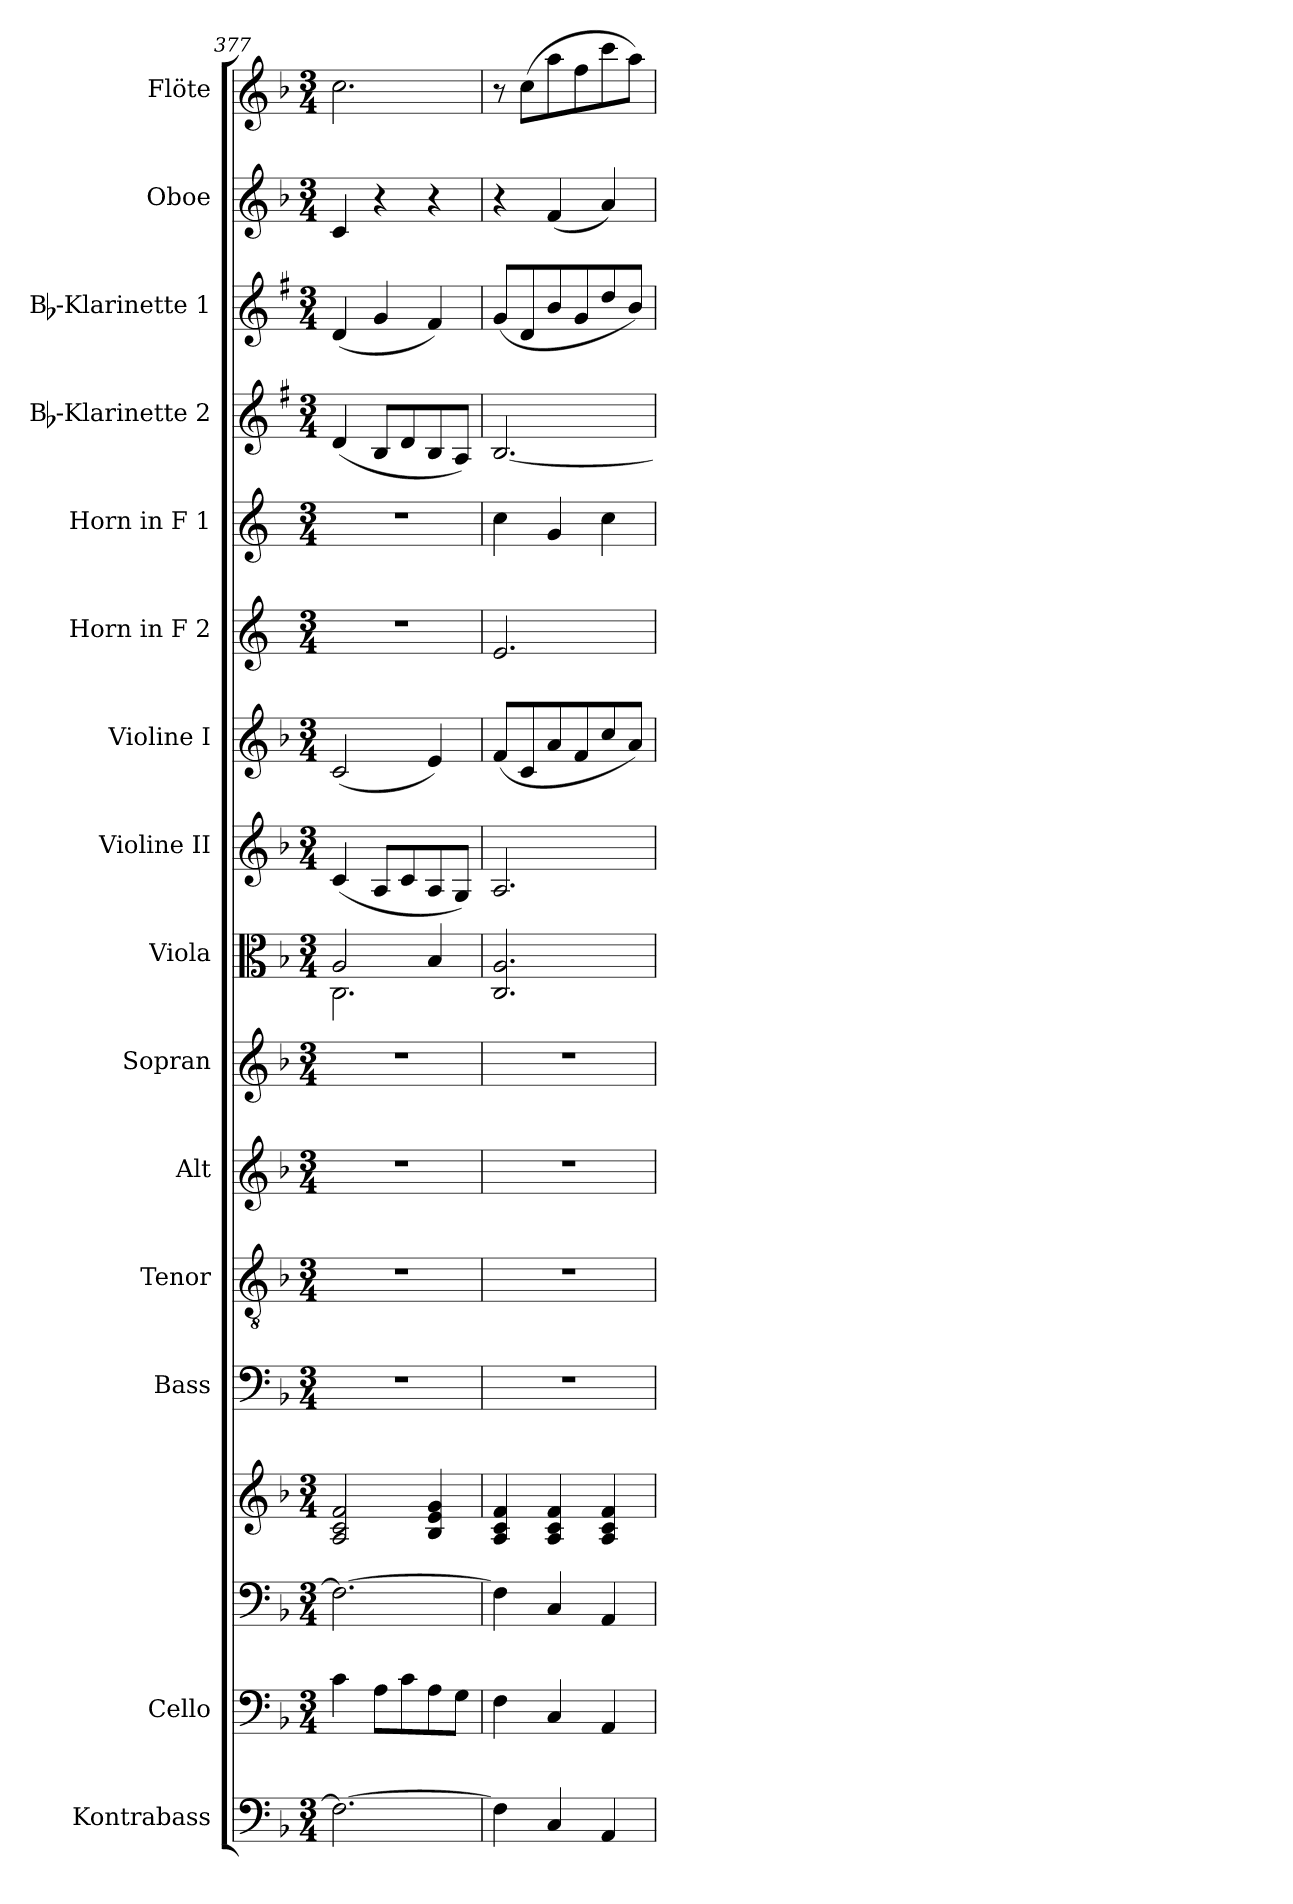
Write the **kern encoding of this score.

**kern	**kern	**kern	**kern	**kern	**kern	**kern	**kern	**kern	**kern	**kern	**kern	**kern	**kern	**kern	**kern	**kern
*part16	*part15	*part14	*part14	*part13	*part12	*part11	*part10	*part9	*part8	*part7	*part6	*part5	*part4	*part3	*part2	*part1
*staff17	*staff16	*staff15	*staff14	*staff13	*staff12	*staff11	*staff10	*staff9	*staff8	*staff7	*staff6	*staff5	*staff4	*staff3	*staff2	*staff1
*I"Kontrabass	*I"Cello	*	*	*I"Bass	*I"Tenor	*I"Alt	*I"Sopran	*I"Viola	*I"Violine II	*I"Violine I	*I"Horn in F 2	*I"Horn in F 1	*I"Bb-Klarinette 2	*I"Bb-Klarinette 1	*I"Oboe	*I"Flöte
*I'Kb.	*	*	*	*I'B.	*I'T.	*I'A.	*I'S.	*I'Vla.	*I'Vl. II	*I'Vl. I	*	*	*I'Bb Kl. 2	*I'Bb Kl. 1	*I'Ob.	*I'Fl.
*clefF4	*clefF4	*clefF4	*clefG2	*clefF4	*clefGv2	*clefG2	*clefG2	*clefC3	*clefG2	*clefG2	*clefG2	*clefG2	*clefG2	*clefG2	*clefG2	*clefG2
*ITrd7c12	*	*	*	*	*	*	*	*	*	*	*ITrd4c7	*ITrd4c7	*ITrd1c2	*ITrd1c2	*	*
*k[b-]	*k[b-]	*k[b-]	*k[b-]	*k[b-]	*k[b-]	*k[b-]	*k[b-]	*k[b-]	*k[b-]	*k[b-]	*k[b-]	*k[b-]	*k[b-]	*k[b-]	*k[b-]	*k[b-]
*F:	*F:	*F:	*F:	*F:	*F:	*F:	*F:	*F:	*F:	*F:	*F:	*F:	*F:	*F:	*F:	*F:
*M3/4	*M3/4	*M3/4	*M3/4	*M3/4	*M3/4	*M3/4	*M3/4	*M3/4	*M3/4	*M3/4	*M3/4	*M3/4	*M3/4	*M3/4	*M3/4	*M3/4
=377	=377	=377	=377	=377	=377	=377	=377	=377	=377	=377	=377	=377	=377	=377	=377	=377
*	*	*	*	*	*	*	*	*^	*	*	*	*	*	*	*	*
2.FF\_	4c\	2.F\_	2A/ 2c/ 2f/	2.r	2.r	2.r	2.r	2A/	2.C\	(<4c/	(<2c/	2.r	2.r	(<4c/	(<4c/	4c/	2.cc\
.	8A\L	.	.	.	.	.	.	.	.	8A/L	.	.	.	8A/L	4f/	4r	.
.	8c\	.	.	.	.	.	.	.	.	8c/	.	.	.	8c/	.	.	.
.	8A\	.	4B-/ 4e/ 4g/	.	.	.	.	4B-/	.	8A/	4e/)	.	.	8A/	4e/)	4r	.
.	8G\J	.	.	.	.	.	.	.	.	8G/J)	.	.	.	8G/J)	.	.	.
*	*	*	*	*	*	*	*	*v	*v	*	*	*	*	*	*	*	*
=378	=378	=378	=378	=378	=378	=378	=378	=378	=378	=378	=378	=378	=378	=378	=378	=378
4FF\]	4F\	4F\]	4A/ 4c/ 4f/	2.r	2.r	2.r	2.r	2.C/ 2.A/	2.A/	(<8f/L	2.A/	4f\	[2.A/	(<8f/L	4r	8r
.	.	.	.	.	.	.	.	.	.	8c/	.	.	.	8c/	.	(>8cc\L
4CC/	4C/	4C/	4A/ 4c/ 4f/	.	.	.	.	.	.	8a/	.	4c/	.	8a/	(<4f/	8aa\
.	.	.	.	.	.	.	.	.	.	8f/	.	.	.	8f/	.	8ff\
4AAA/	4AA/	4AA/	4A/ 4c/ 4f/	.	.	.	.	.	.	8cc/	.	4f\	.	8cc/	4a/)	8ccc\
.	.	.	.	.	.	.	.	.	.	8a/J)	.	.	.	8a/J)	.	8aa\J)
=	=	=	=	=	=	=	=	=	=	=	=	=	=	=	=	=
*-	*-	*-	*-	*-	*-	*-	*-	*-	*-	*-	*-	*-	*-	*-	*-	*-
